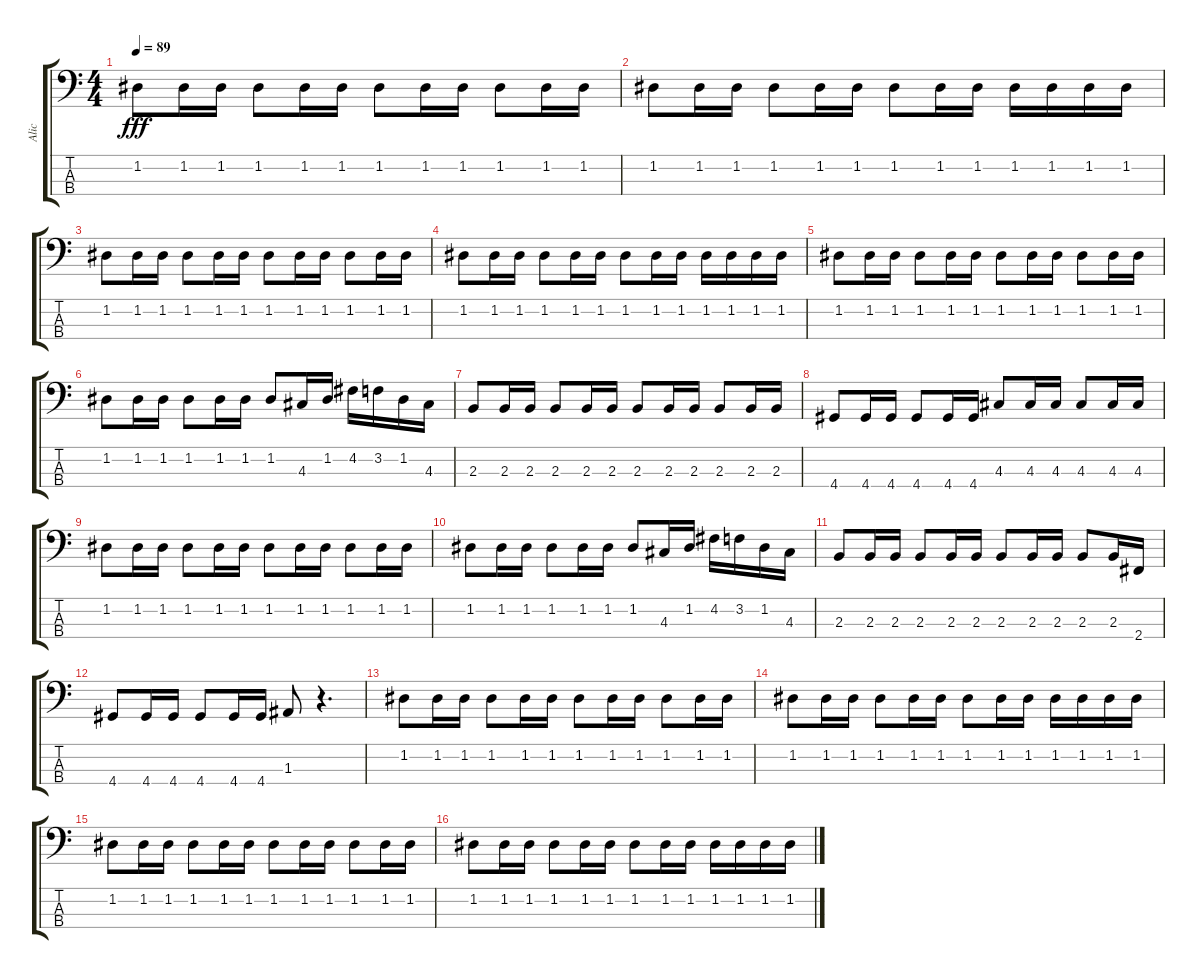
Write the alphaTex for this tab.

\track ("Alic" "Alic") {instrument electricbassfinger}
\staff {score tabs}
\tuning (G2 D2 A1 E1) {hide}
\ts (4 4)
\tempo 89
\clef f4
\ks c
1.2.8{dy fff} 1.2.16 1.2.16 1.2.8 1.2.16 1.2.16 1.2.8 1.2.16 1.2.16 1.2.8 1.2.16 1.2.16 |
1.2.8 1.2.16 1.2.16 1.2.8 1.2.16 1.2.16 1.2.8 1.2.16 1.2.16 1.2.16 1.2.16 1.2.16 1.2.16 |
1.2.8 1.2.16 1.2.16 1.2.8 1.2.16 1.2.16 1.2.8 1.2.16 1.2.16 1.2.8 1.2.16 1.2.16 |
1.2.8 1.2.16 1.2.16 1.2.8 1.2.16 1.2.16 1.2.8 1.2.16 1.2.16 1.2.16 1.2.16 1.2.16 1.2.16 |
1.2.8 1.2.16 1.2.16 1.2.8 1.2.16 1.2.16 1.2.8 1.2.16 1.2.16 1.2.8 1.2.16 1.2.16 |
1.2.8 1.2.16 1.2.16 1.2.8 1.2.16 1.2.16 1.2.8 4.3.16 1.2.16 4.2.16 3.2.16 1.2.16 4.3.16 |
2.3.8 2.3.16 2.3.16 2.3.8 2.3.16 2.3.16 2.3.8 2.3.16 2.3.16 2.3.8 2.3.16 2.3.16 |
4.4.8 4.4.16 4.4.16 4.4.8 4.4.16 4.4.16 4.3.8 4.3.16 4.3.16 4.3.8 4.3.16 4.3.16 |
1.2.8 1.2.16 1.2.16 1.2.8 1.2.16 1.2.16 1.2.8 1.2.16 1.2.16 1.2.8 1.2.16 1.2.16 |
1.2.8 1.2.16 1.2.16 1.2.8 1.2.16 1.2.16 1.2.8 4.3.16 1.2.16 4.2.16 3.2.16 1.2.16 4.3.16 |
2.3.8 2.3.16 2.3.16 2.3.8 2.3.16 2.3.16 2.3.8 2.3.16 2.3.16 2.3.8 2.3.16 2.4.16 |
4.4.8 4.4.16 4.4.16 4.4.8 4.4.16 4.4.16 1.3.8 r.4{d} |
1.2.8 1.2.16 1.2.16 1.2.8 1.2.16 1.2.16 1.2.8 1.2.16 1.2.16 1.2.8 1.2.16 1.2.16 |
1.2.8 1.2.16 1.2.16 1.2.8 1.2.16 1.2.16 1.2.8 1.2.16 1.2.16 1.2.16 1.2.16 1.2.16 1.2.16 |
1.2.8 1.2.16 1.2.16 1.2.8 1.2.16 1.2.16 1.2.8 1.2.16 1.2.16 1.2.8 1.2.16 1.2.16 |
1.2.8 1.2.16 1.2.16 1.2.8 1.2.16 1.2.16 1.2.8 1.2.16 1.2.16 1.2.16 1.2.16 1.2.16 1.2.16
